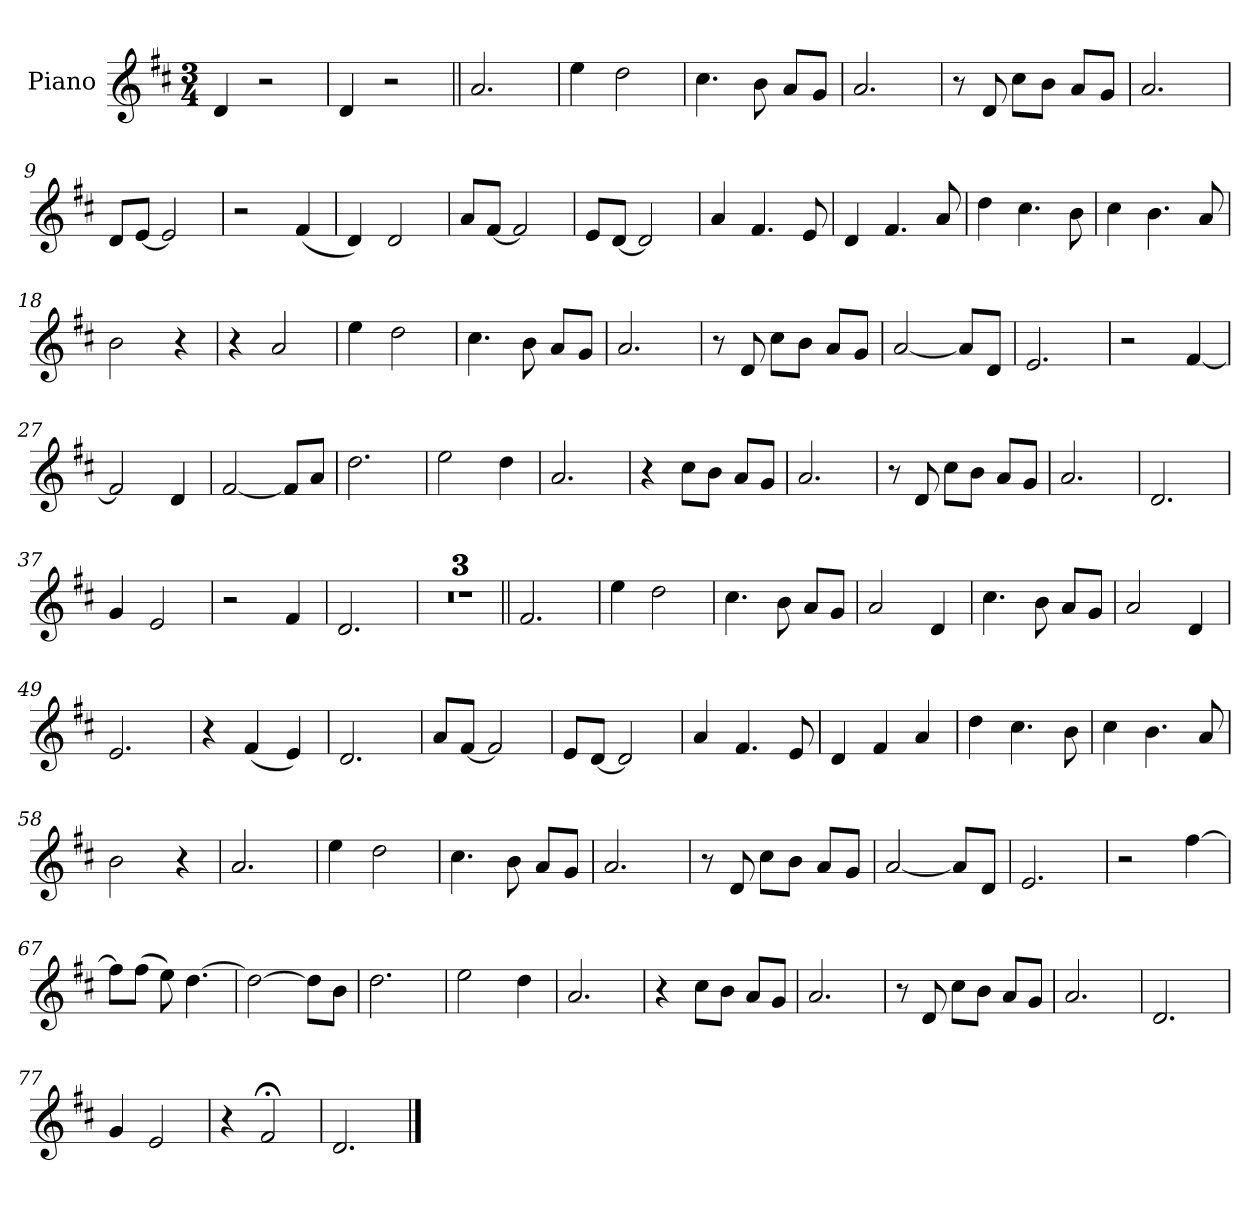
**kern
*part1
*staff1
*I"Piano
*I'Pno.
*clefG2
*k[f#c#]
*M3/4
*MM80
=1
4d!
2r
=2
4d!
2r
=3||
2.a
=4
4ee
2dd
=5
4.cc#
8b
8aL
8gJ
=6
2.a
=7
8r
8d
8cc#L
8bJ
8aL
8gJ
=8
2.a
=9
8dL
[8eJ
2e]
=10
2r
(<4f#
=11
4d)
2d
=12
8aL
[8f#J
2f#]
=13
8eL
[8dJ
2d]
=14
4a
4.f#
8e
=15
4d
4.f#
8a
=16
4dd
4.cc#
8b
=17
4cc#
4.b
8a
=18
2b
4r
=19
4r
2a
=20
4ee
2dd
=21
4.cc#
8b
8aL
8gJ
=22
2.a
=23
8r
8d
8cc#L
8bJ
8aL
8gJ
=24
[2a
8aL]
8dJ
=25
2.e
=26
2r
[4f#
=27
2f#]
4d
=28
[2f#
8f#L]
8aJ
=29
2.dd
=30
2ee
4dd
=31
2.a
=32
4r
8cc#L
8bJ
8aL
8gJ
=33
2.a
=34
8r
8d
8cc#L
8bJ
8aL
8gJ
=35
2.a
=36
2.d
=37
4g
2e
=38
2r
4f#
=39
2.d
=40
2.r
=41
2.r
=42
2.r
=43||
2.f#!
=44
4ee!
2dd!
=45
4.cc#!
8b!
8a!L
8g!J
=46
2a!
4d!
=47
4.cc#!
8b!
8a!L
8g!J
=48
2a!
4d!
=49
2.e!
=50
4r
(<4f#
4e)
=51
2.d
=52
8aL
[8f#J
2f#]
=53
8eL
[8dJ
2d]
=54
4a
4.f#
8e
=55
4d
4f#
4a
=56
4dd
4.cc#
8b
=57
4cc#
4.b
8a
=58
2b
4r
=59
2.a
=60
4ee
2dd
=61
4.cc#
8b
8aL
8gJ
=62
2.a
=63
8r
8d
8cc#L
8bJ
8aL
8gJ
=64
[2a
8aL]
8dJ
=65
2.e
=66
2r
[4ff#
=67
8ff#L]
(>8ff#J
8ee)
[4.dd
=68
2dd_
8ddL]
8bJ
=69
2.dd
=70
2ee
4dd
=71
2.a
=72
4r
8cc#L
8bJ
8aL
8gJ
=73
2.a
=74
8r
8d
8cc#L
8bJ
8aL
8gJ
=75
2.a
=76
2.d
=77
4g
2e
=78
4r
2f#;<
=79
2.d
==
*-
